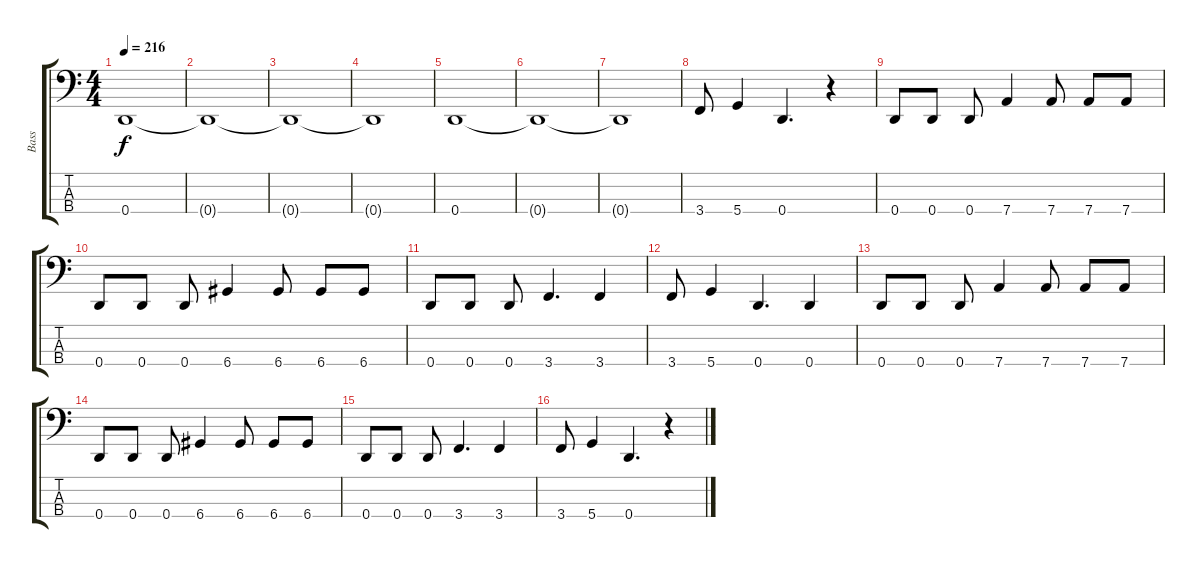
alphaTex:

\track ("Bass" "Bass") {instrument electricbasspick}
\staff {score tabs}
\tuning (F2 C2 G1 D1) {hide}
\ts (4 4)
\tempo 216
\clef f4
\ks c
0.4.1{dy f} |
0.4{t}.1 |
0.4{t}.1 |
0.4{t}.1 |
0.4.1 |
0.4{t}.1 |
0.4{t}.1 |
3.4.8 5.4.4 0.4.4{d} r.4 |
0.4.8 0.4.8 0.4.8 7.4.4 7.4.8 7.4.8 7.4.8 |
0.4.8 0.4.8 0.4.8 6.4.4 6.4.8 6.4.8 6.4.8 |
0.4.8 0.4.8 0.4.8 3.4.4{d} 3.4.4 |
3.4.8 5.4.4 0.4.4{d} 0.4.4 |
0.4.8 0.4.8 0.4.8 7.4.4 7.4.8 7.4.8 7.4.8 |
0.4.8 0.4.8 0.4.8 6.4.4 6.4.8 6.4.8 6.4.8 |
0.4.8 0.4.8 0.4.8 3.4.4{d} 3.4.4 |
3.4.8 5.4.4 0.4.4{d} r.4
